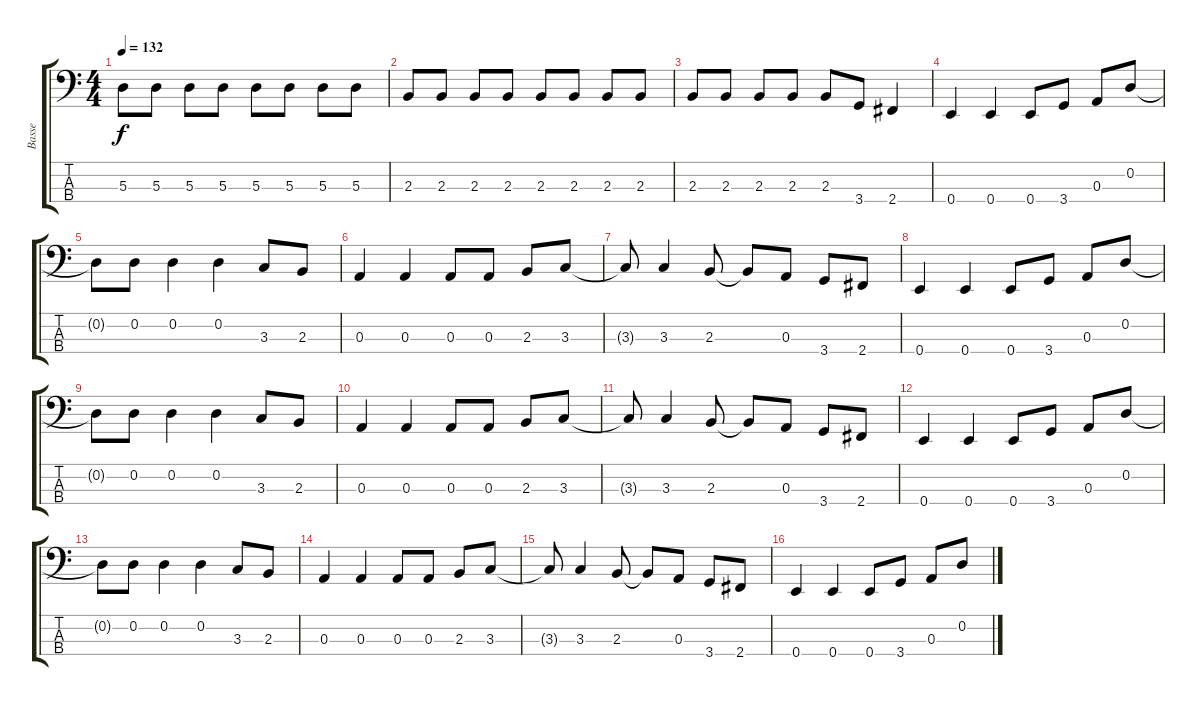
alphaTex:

\track ("Basse" "Basse") {instrument electricbasspick}
\staff {score tabs}
\tuning (G2 D2 A1 E1) {hide}
\ts (4 4)
\tempo 132
\clef f4
\ks c
5.3{t}.8{dy f} 5.3.8 5.3.8 5.3.8 5.3.8 5.3.8 5.3.8 5.3.8 |
2.3.8 2.3.8 2.3.8 2.3.8 2.3.8 2.3.8 2.3.8 2.3.8 |
2.3.8 2.3.8 2.3.8 2.3.8 2.3.8 3.4.8 2.4.4 |
0.4.4 0.4.4 0.4.8 3.4.8 0.3.8 0.2.8 |
0.2{t}.8 0.2.8 0.2.4 0.2.4 3.3.8 2.3.8 |
0.3.4 0.3.4 0.3.8 0.3.8 2.3.8 3.3.8 |
3.3{t}.8 3.3.4 2.3.8 2.3{t}.8 0.3.8 3.4.8 2.4.8 |
0.4.4 0.4.4 0.4.8 3.4.8 0.3.8 0.2.8 |
0.2{t}.8 0.2.8 0.2.4 0.2.4 3.3.8 2.3.8 |
0.3.4 0.3.4 0.3.8 0.3.8 2.3.8 3.3.8 |
3.3{t}.8 3.3.4 2.3.8 2.3{t}.8 0.3.8 3.4.8 2.4.8 |
0.4.4 0.4.4 0.4.8 3.4.8 0.3.8 0.2.8 |
0.2{t}.8 0.2.8 0.2.4 0.2.4 3.3.8 2.3.8 |
0.3.4 0.3.4 0.3.8 0.3.8 2.3.8 3.3.8 |
3.3{t}.8 3.3.4 2.3.8 2.3{t}.8 0.3.8 3.4.8 2.4.8 |
0.4.4 0.4.4 0.4.8 3.4.8 0.3.8 0.2.8
